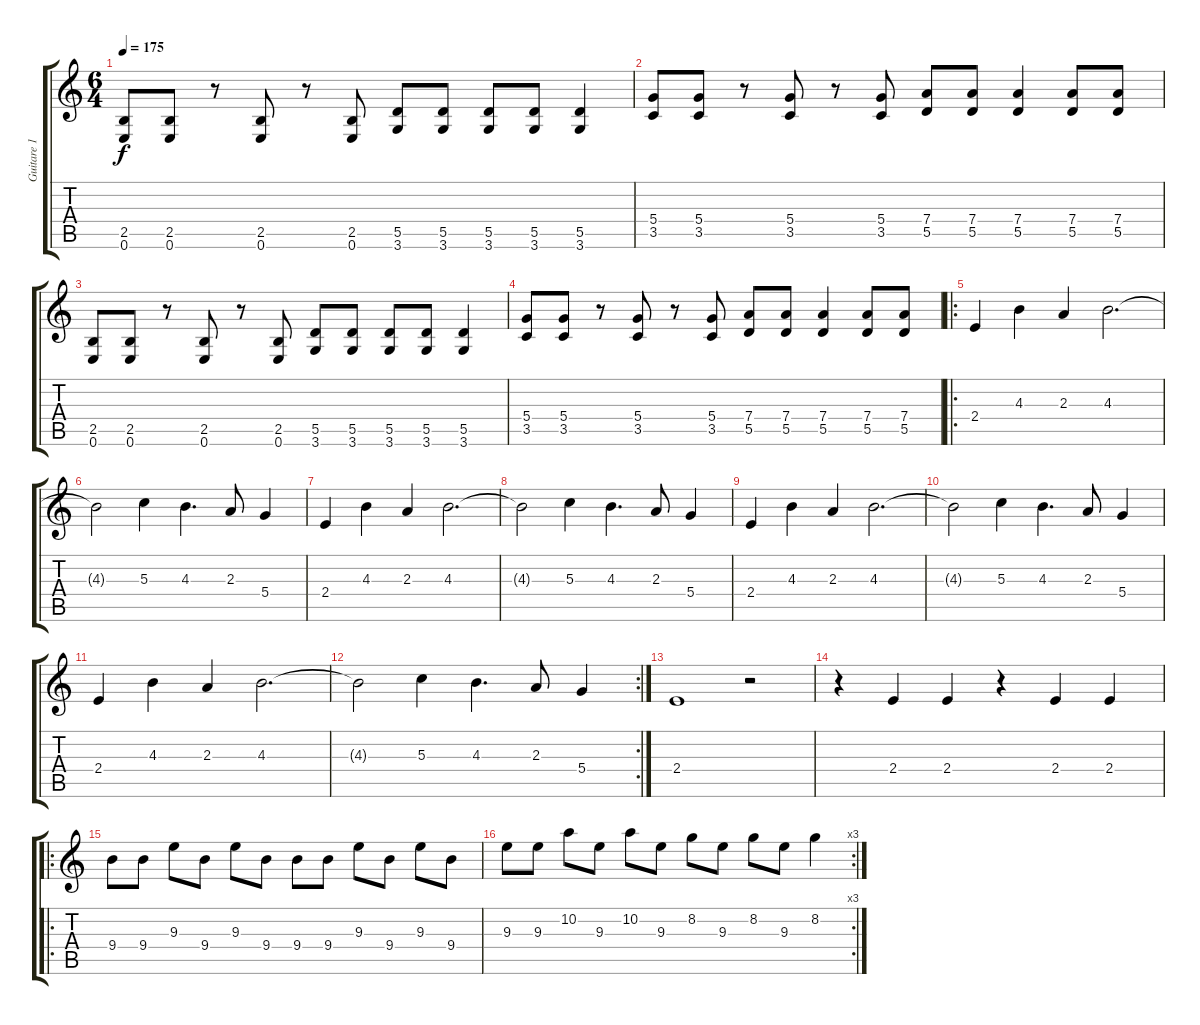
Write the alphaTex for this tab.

\track ("Guitare 1" "Guitare 1") {instrument distortionguitar}
\staff {score tabs}
\tuning (E4 B3 G3 D3 A2 E2) {hide}
\ts (6 4)
\tempo 175
\clef g2
\ks c
(2.5 0.6).8{dy f} (2.5 0.6).8 r.8 (2.5 0.6).8 r.8 (2.5 0.6).8 (5.5 3.6).8 (5.5 3.6).8 (5.5 3.6).8 (5.5 3.6).8 (5.5 3.6).4 |
(5.4 3.5).8 (5.4 3.5).8 r.8 (5.4 3.5).8 r.8 (5.4 3.5).8 (7.4 5.5).8 (7.4 5.5).8 (7.4 5.5).4 (7.4 5.5).8 (7.4 5.5).8 |
(2.5 0.6).8 (2.5 0.6).8 r.8 (2.5 0.6).8 r.8 (2.5 0.6).8 (5.5 3.6).8 (5.5 3.6).8 (5.5 3.6).8 (5.5 3.6).8 (5.5 3.6).4 |
(5.4 3.5).8 (5.4 3.5).8 r.8 (5.4 3.5).8 r.8 (5.4 3.5).8 (7.4 5.5).8 (7.4 5.5).8 (7.4 5.5).4 (7.4 5.5).8 (7.4 5.5).8 |
\ro
2.4.4 4.3.4 2.3.4 4.3.2{d} |
4.3{t}.2 5.3.4 4.3.4{d} 2.3.8 5.4.4 |
2.4.4 4.3.4 2.3.4 4.3.2{d} |
4.3{t}.2 5.3.4 4.3.4{d} 2.3.8 5.4.4 |
2.4.4 4.3.4 2.3.4 4.3.2{d} |
4.3{t}.2 5.3.4 4.3.4{d} 2.3.8 5.4.4 |
2.4.4 4.3.4 2.3.4 4.3.2{d} |
\rc 2
4.3{t}.2 5.3.4 4.3.4{d} 2.3.8 5.4.4 |
2.4.1 r.2 |
r.4{instrument acousticguitarnylon} 2.4.4 2.4.4 r.4 2.4.4 2.4.4 |
\ro
9.4.8 9.4.8 9.3.8 9.4.8 9.3.8 9.4.8 9.4.8 9.4.8 9.3.8 9.4.8 9.3.8 9.4.8 |
\rc 3
9.3.8 9.3.8 10.2.8 9.3.8 10.2.8 9.3.8 8.2.8 9.3.8 8.2.8 9.3.8 8.2.4
